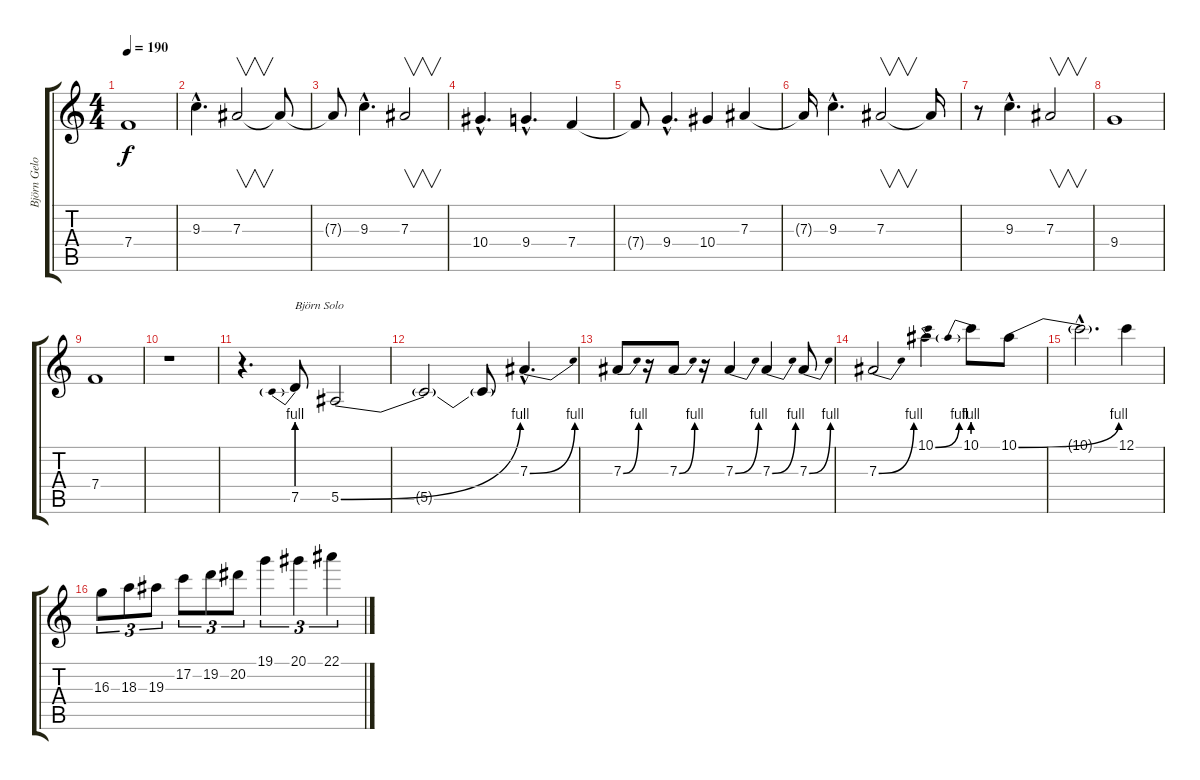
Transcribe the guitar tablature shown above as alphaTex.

\track ("Björn Gelotte" "Björn Gelo") {instrument distortionguitar}
\staff {score tabs}
\tuning (C4 G3 Eb3 Bb2 F2 C2) {hide}
\ts (4 4)
\tempo 190
\clef g2
\ks c
7.4.1{dy f} |
9.3{hac}.4{d} 7.3.2{v} 7.3{t}.8 |
7.3{t}.8 9.3{hac}.4{d} 7.3.2{v} |
10.4{hac}.4{d} 9.4{hac}.4{d} 7.4.4 |
7.4{t}.8 9.4{hac}.4{d} 10.4.4 7.3.4 |
7.3{t}.16 9.3{hac}.4{d} 7.3.2{v} 7.3{t}.16 |
r.8 9.3{hac}.4{d} 7.3.2{v} |
9.4.1 |
7.4.1 |
r.1 |
r.4{d} 7.5{be (prebend 0 4 60 4)}.8{txt "Björn Solo"} 5.5{be (bend 0 0 60 4)}.2 |
5.5{t}.2 5.5{t}.8 7.3{be (bend 0 0 60 4) hac}.4{d} |
7.3{be (bend 0 0 60 4)}.8 r.16 7.3{be (bend 0 0 60 4)}.8 r.16 7.3{be (bend 0 0 60 4)}.4 7.3{be (bend 0 0 60 4)}.4 7.3{be (bend 0 0 60 4)}.8 |
7.3{be (bend 0 0 60 4)}.2 10.1{be (bend 0 0 60 4)}.4 10.1{be (prebend 0 4 60 4)}.8 10.1{be (bend 0 0 60 4)}.8 |
10.1{hac t}.2{d} 12.1.4 |
16.3.8{tu (3 2)} 18.3.8{tu (3 2)} 19.3.8{tu (3 2)} 17.2.8{tu (3 2)} 19.2.8{tu (3 2)} 20.2.8{tu (3 2)} 19.1.4{tu (3 2)} 20.1.4{tu (3 2)} 22.1.4{tu (3 2)}
